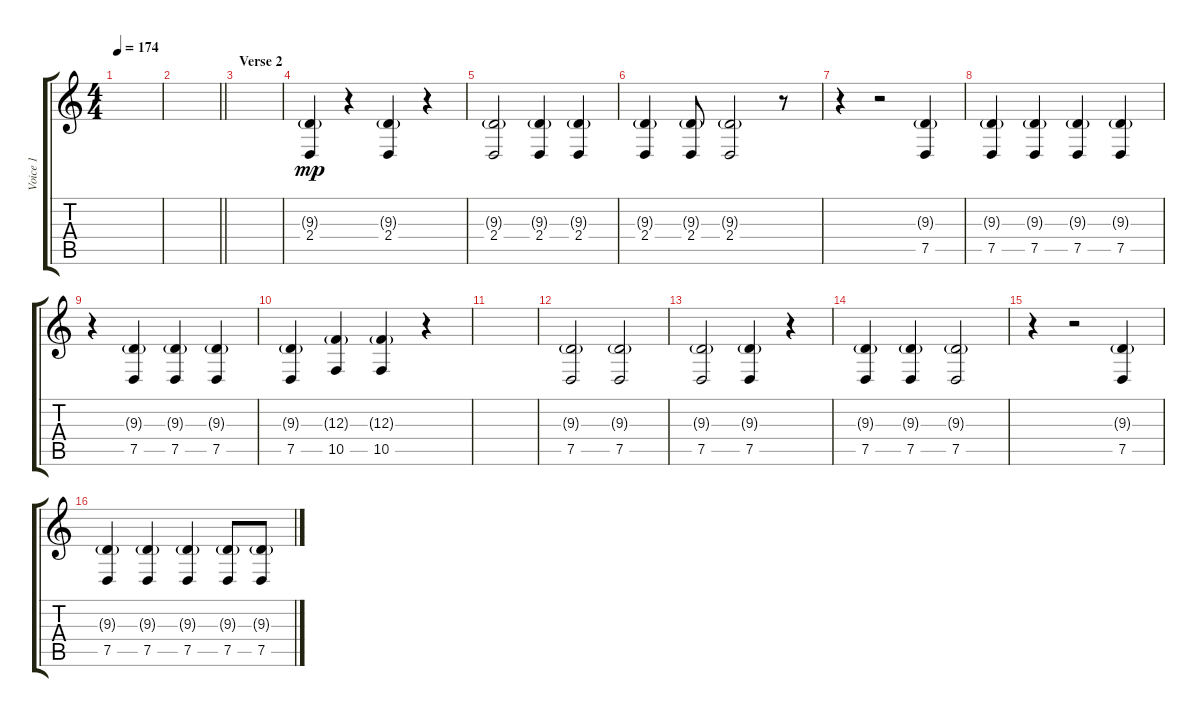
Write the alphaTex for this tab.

\track ("Voice 1" "Voice 1") {instrument lead2sawtooth}
\staff {score tabs}
\tuning (D4 A3 F3 C3 G2 C2) {hide}
\ts (4 4)
\tempo 174
\clef g2
\ks c
|
\barLineRight lightlight
|
\section ("" "Verse 2")
|
(9.3{g} 2.4).4{dy mp} r.4 (9.3{g} 2.4).4 r.4 |
(9.3{g} 2.4).2 (9.3{g} 2.4).4 (9.3{g} 2.4).4 |
(9.3{g} 2.4).4 (9.3{g} 2.4).8 (9.3{g} 2.4).2 r.8 |
r.4 r.2 (9.3{g} 7.5).4 |
(9.3{g} 7.5).4 (9.3{g} 7.5).4 (9.3{g} 7.5).4 (9.3{g} 7.5).4 |
r.4 (9.3{g} 7.5).4 (9.3{g} 7.5).4 (9.3{g} 7.5).4 |
(9.3{g} 7.5).4 (12.3{g} 10.5).4 (12.3{g} 10.5).4 r.4 |
|
(9.3{g} 7.5).2 (9.3{g} 7.5).2 |
(9.3{g} 7.5).2 (9.3{g} 7.5).4 r.4 |
(9.3{g} 7.5).4 (9.3{g} 7.5).4 (9.3{g} 7.5).2 |
r.4 r.2 (9.3{g} 7.5).4 |
(9.3{g} 7.5).4 (9.3{g} 7.5).4 (9.3{g} 7.5).4 (9.3{g} 7.5).8 (9.3{g} 7.5).8
